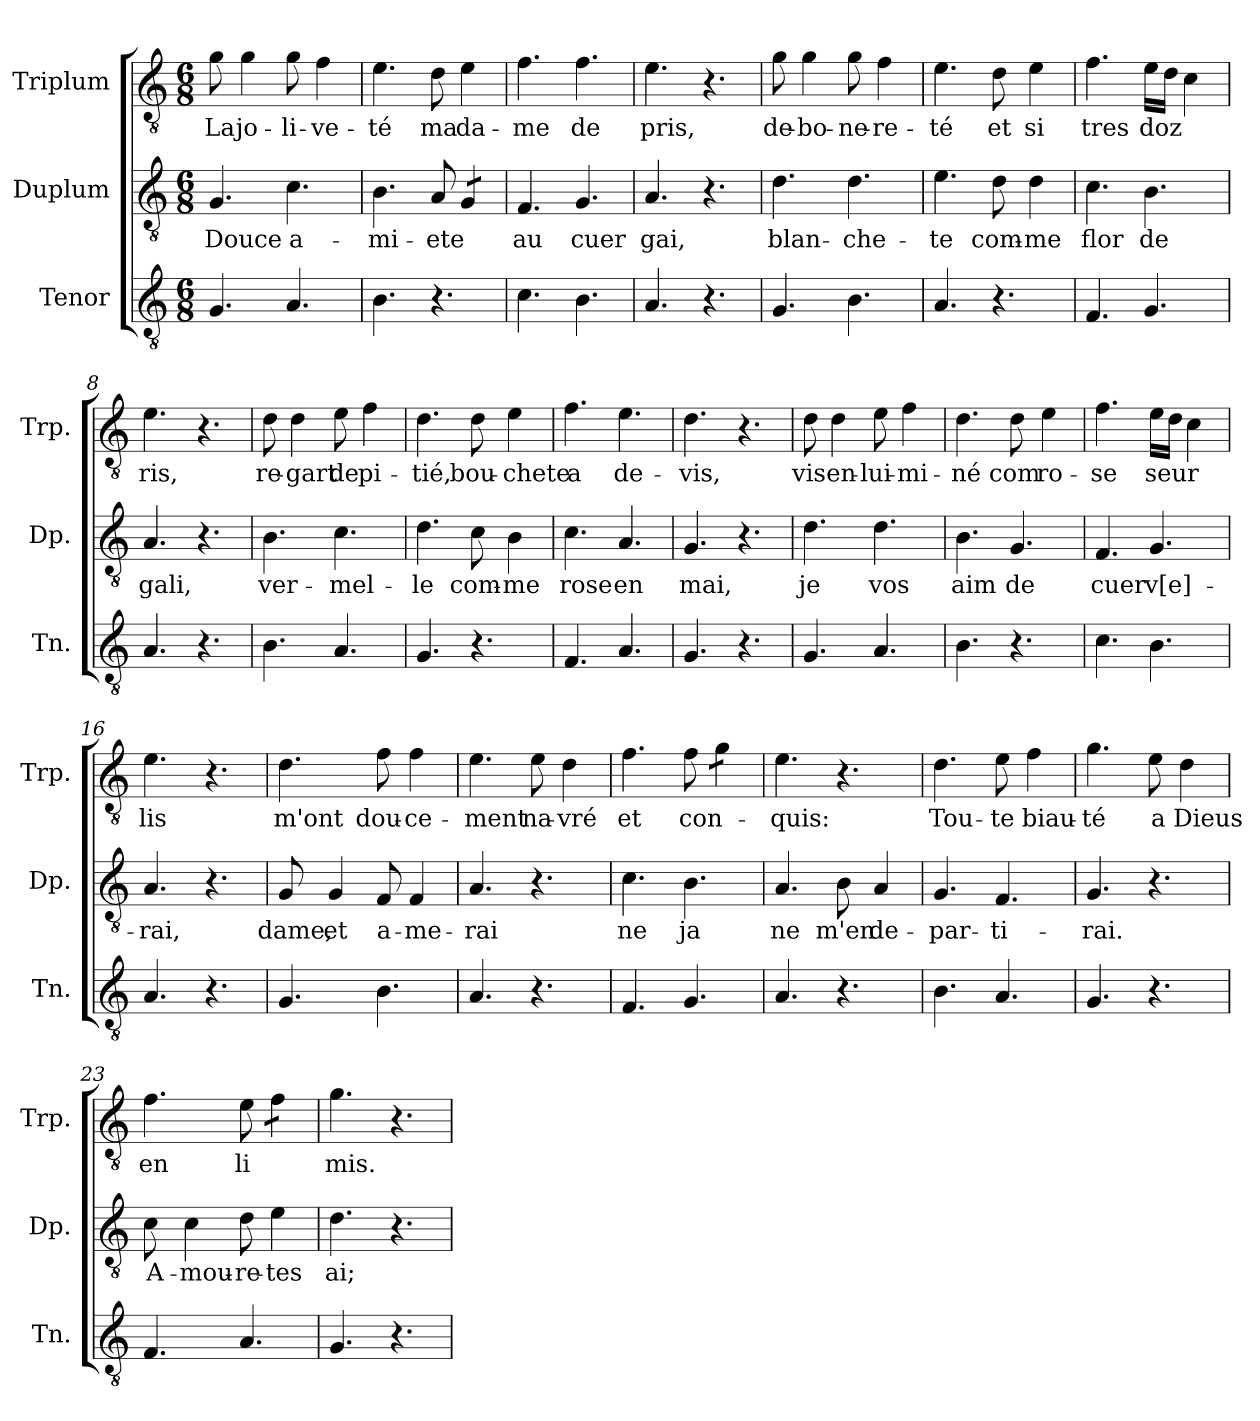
**kern	**kern	**text	**kern	**text
*part3	*part2	*part2	*part1	*part1
*staff3	*staff2	*staff2	*staff1	*staff1
*I"Tenor	*I"Duplum	*	*I"Triplum	*
*I'Tn.	*I'Dp.	*	*I'Trp.	*
*clefGv2	*clefGv2	*	*clefGv2	*
*k[]	*k[]	*	*k[]	*
*M6/8	*M6/8	*	*M6/8	*
=1	=1	=1	=1	=1
!	!	!LO:LY:b	!	!LO:LY:b
4.G/	4.G/	Douce	8g\	La
!	!	!	!	!LO:LY:b
.	.	.	4g\	jo-
!	!	!LO:LY:b	!	!LO:LY:b
4.A/	4.c\	a-	8g\	-li-
!	!	!	!	!LO:LY:b
.	.	.	4f\	-ve-
=2	=2	=2	=2	=2
!	!	!LO:LY:b	!	!LO:LY:b
4.B\	4.B\	-mi-	4.e\	-té
!	!	!LO:LY:b	!	!LO:LY:b
4.r	8A/	-ete	8d\	ma
!	!	!	!	!LO:LY:b
*	*tremolo	*	*	*
.	8G/L	.	4e\	da-
.	8G/J	.	.	.
*	*Xtremolo	*	*	*
=3	=3	=3	=3	=3
!	!	!LO:LY:b	!	!LO:LY:b
4.c\	4.F/	au	4.f\	-me
!	!	!LO:LY:b	!	!LO:LY:b
4.B\	4.G/	cuer	4.f\	de
=4	=4	=4	=4	=4
!	!	!LO:LY:b	!	!LO:LY:b
4.A/	4.A/	gai,	4.e\	pris,
4.r	4.r	.	4.r	.
=5	=5	=5	=5	=5
!	!	!LO:LY:b	!	!LO:LY:b
4.G/	4.d\	blan-	8g\	de-
!	!	!	!	!LO:LY:b
.	.	.	4g\	-bo-
!	!	!LO:LY:b	!	!LO:LY:b
4.B\	4.d\	-che-	8g\	-ne-
!	!	!	!	!LO:LY:b
.	.	.	4f\	-re-
=6	=6	=6	=6	=6
!	!	!LO:LY:b	!	!LO:LY:b
4.A/	4.e\	-te	4.e\	-té
!	!	!LO:LY:b	!	!LO:LY:b
4.r	8d\	com-	8d\	et
!	!	!LO:LY:b	!	!LO:LY:b
.	4d\	-me	4e\	si
=7	=7	=7	=7	=7
!	!	!LO:LY:b	!	!LO:LY:b
4.F/	4.c\	flor	4.f\	tres
!	!	!LO:LY:b	!	!LO:LY:b
4.G/	4.B\	de	16e\LL	doz
.	.	.	16d\JJ	.
.	.	.	4c\	.
=8	=8	=8	=8	=8
!	!	!LO:LY:b	!	!LO:LY:b
4.A/	4.A/	gali,	4.e\	ris,
4.r	4.r	.	4.r	.
!!LO:LB:g=z
=9	=9	=9	=9	=9
!	!	!LO:LY:b	!	!LO:LY:b
4.B\	4.B\	ver-	8d\	re-
!	!	!	!	!LO:LY:b
.	.	.	4d\	-gart
!	!	!LO:LY:b	!	!LO:LY:b
4.A/	4.c\	-mel-	8e\	de
!	!	!	!	!LO:LY:b
.	.	.	4f\	pi-
=10	=10	=10	=10	=10
!	!	!LO:LY:b	!	!LO:LY:b
4.G/	4.d\	-le	4.d\	-tié,
!	!	!LO:LY:b	!	!LO:LY:b
4.r	8c\	com-	8d\	bou-
!	!	!LO:LY:b	!	!LO:LY:b
.	4B\	-me	4e\	-chete
=11	=11	=11	=11	=11
!	!	!LO:LY:b	!	!LO:LY:b
4.F/	4.c\	rose	4.f\	a
!	!	!LO:LY:b	!	!LO:LY:b
4.A/	4.A/	en	4.e\	de-
=12	=12	=12	=12	=12
!	!	!LO:LY:b	!	!LO:LY:b
4.G/	4.G/	mai,	4.d\	-vis,
4.r	4.r	.	4.r	.
=13	=13	=13	=13	=13
!	!	!LO:LY:b	!	!LO:LY:b
4.G/	4.d\	je	8d\	vis
!	!	!	!	!LO:LY:b
.	.	.	4d\	en-
!	!	!LO:LY:b	!	!LO:LY:b
4.A/	4.d\	vos	8e\	-lui-
!	!	!	!	!LO:LY:b
.	.	.	4f\	-mi-
=14	=14	=14	=14	=14
!	!	!LO:LY:b	!	!LO:LY:b
4.B\	4.B\	aim	4.d\	-né
!	!	!LO:LY:b	!	!LO:LY:b
4.r	4.G/	de	8d\	com
!	!	!	!	!LO:LY:b
.	.	.	4e\	ro-
=15	=15	=15	=15	=15
!	!	!LO:LY:b	!	!LO:LY:b
4.c\	4.F/	cuer	4.f\	-se
!	!	!LO:LY:b	!	!LO:LY:b
4.B\	4.G/	v[e]-	16e\LL	seur
.	.	.	16d\JJ	.
.	.	.	4c\	.
=16	=16	=16	=16	=16
!	!	!LO:LY:b	!	!LO:LY:b
4.A/	4.A/	-rai,	4.e\	lis
4.r	4.r	.	4.r	.
!!LO:LB:g=z
=17	=17	=17	=17	=17
!	!	!LO:LY:b	!	!LO:LY:b
4.G/	8G/	dame,	4.d\	m'ont
!	!	!LO:LY:b	!	!
.	4G/	et	.	.
!	!	!LO:LY:b	!	!LO:LY:b
4.B\	8F/	a-	8f\	dou-
!	!	!LO:LY:b	!	!LO:LY:b
.	4F/	-me-	4f\	-ce-
=18	=18	=18	=18	=18
!	!	!LO:LY:b	!	!LO:LY:b
4.A/	4.A/	-rai	4.e\	-ment
!	!	!	!	!LO:LY:b
4.r	4.r	.	8e\	na-
!	!	!	!	!LO:LY:b
.	.	.	4d\	-vré
=19	=19	=19	=19	=19
!	!	!LO:LY:b	!	!LO:LY:b
4.F/	4.c\	ne	4.f\	et
!	!	!LO:LY:b	!	!LO:LY:b
4.G/	4.B\	ja	8f\	con-
*	*	*	*tremolo	*
.	.	.	8g\L	.
.	.	.	8g\J	.
*	*	*	*Xtremolo	*
=20	=20	=20	=20	=20
!	!	!LO:LY:b	!	!LO:LY:b
4.A/	4.A/	ne	4.e\	-quis:
!	!	!LO:LY:b	!	!
4.r	8B\	m'en	4.r	.
!	!	!LO:LY:b	!	!
.	4A/	de-	.	.
=21	=21	=21	=21	=21
!	!	!LO:LY:b	!	!LO:LY:b
4.B\	4.G/	-par-	4.d\	Tou-
!	!	!LO:LY:b	!	!LO:LY:b
4.A/	4.F/	-ti-	8e\	-te
!	!	!	!	!LO:LY:b
.	.	.	4f\	biau-
=22	=22	=22	=22	=22
!	!	!LO:LY:b	!	!LO:LY:b
4.G/	4.G/	-rai.	4.g\	-té
!	!	!	!	!LO:LY:b
4.r	4.r	.	8e\	a
!	!	!	!	!LO:LY:b
.	.	.	4d\	Dieus
=23	=23	=23	=23	=23
!	!	!LO:LY:b	!	!LO:LY:b
4.F/	8c\	A-	4.f\	en
!	!	!LO:LY:b	!	!
.	4c\	-mou-	.	.
!	!	!LO:LY:b	!	!LO:LY:b
4.A/	8d\	-re-	8e\	li
!	!	!LO:LY:b	!	!
*	*	*	*tremolo	*
.	4e\	-tes	8f\L	.
.	.	.	8f\J	.
*	*	*	*Xtremolo	*
!!LO:PB:g=z
=24	=24	=24	=24	=24
!	!	!LO:LY:b	!	!LO:LY:b
4.G/	4.d\	ai;	4.g\	mis.
4.r	4.r	.	4.r	.
=	=	=	=	=
*-	*-	*-	*-	*-
